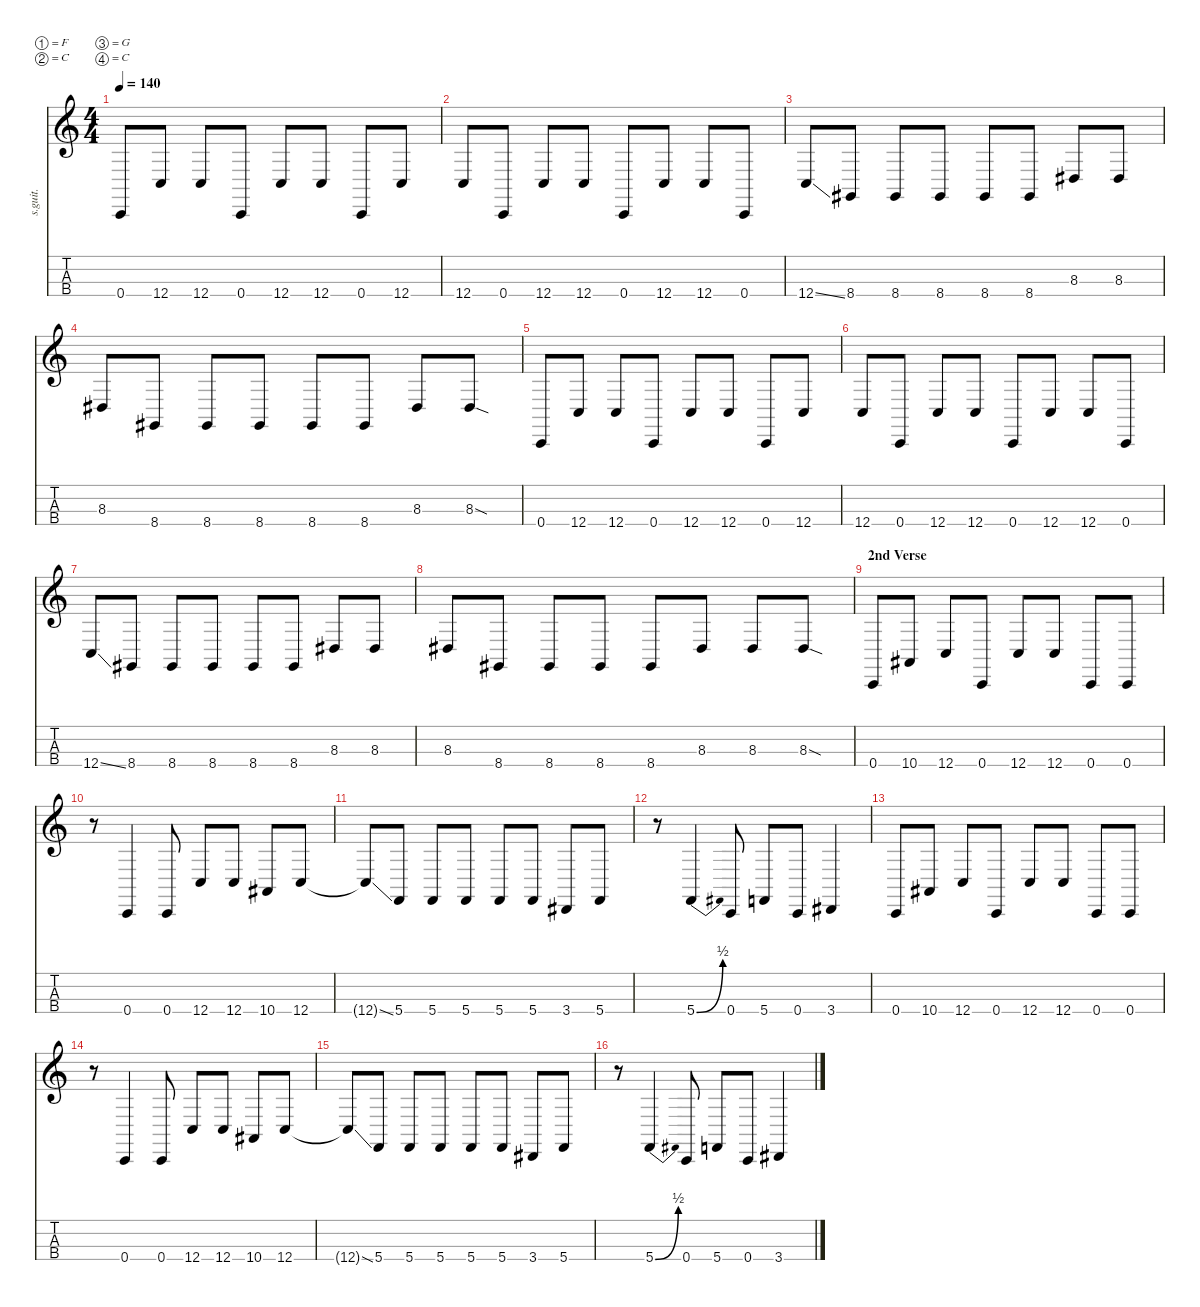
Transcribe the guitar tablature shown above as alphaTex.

\defaultSystemsLayout 4
\hideDynamics
\bracketExtendMode nobrackets
\track ("Chi Cheng" "s.guit.") {instrument electricbassfinger}
\staff {score tabs}
\tuning (F2 C2 G1 C1)
\ts (4 4)
\tempo 140
\clef g2
\ks c
0.4.8{lyrics (0 "") lyrics (1 "") lyrics (2 "") lyrics (3 "") lyrics (4 "") dy fff} 12.4.8{lyrics (0 "") lyrics (1 "") lyrics (2 "") lyrics (3 "") lyrics (4 "")} 12.4.8{lyrics (0 "") lyrics (1 "") lyrics (2 "") lyrics (3 "") lyrics (4 "")} 0.4.8{lyrics (0 "") lyrics (1 "") lyrics (2 "") lyrics (3 "") lyrics (4 "")} 12.4.8{lyrics (0 "") lyrics (1 "") lyrics (2 "") lyrics (3 "") lyrics (4 "")} 12.4.8{lyrics (0 "") lyrics (1 "") lyrics (2 "") lyrics (3 "") lyrics (4 "")} 0.4.8{lyrics (0 "") lyrics (1 "") lyrics (2 "") lyrics (3 "") lyrics (4 "")} 12.4.8{lyrics (0 "") lyrics (1 "") lyrics (2 "") lyrics (3 "") lyrics (4 "")} |
12.4.8{lyrics (0 "") lyrics (1 "") lyrics (2 "") lyrics (3 "") lyrics (4 "")} 0.4.8{lyrics (0 "") lyrics (1 "") lyrics (2 "") lyrics (3 "") lyrics (4 "")} 12.4.8{lyrics (0 "") lyrics (1 "") lyrics (2 "") lyrics (3 "") lyrics (4 "")} 12.4.8{lyrics (0 "") lyrics (1 "") lyrics (2 "") lyrics (3 "") lyrics (4 "")} 0.4.8{lyrics (0 "") lyrics (1 "") lyrics (2 "") lyrics (3 "") lyrics (4 "")} 12.4.8{lyrics (0 "") lyrics (1 "") lyrics (2 "") lyrics (3 "") lyrics (4 "")} 12.4.8{lyrics (0 "") lyrics (1 "") lyrics (2 "") lyrics (3 "") lyrics (4 "")} 0.4.8{lyrics (0 "") lyrics (1 "") lyrics (2 "") lyrics (3 "") lyrics (4 "")} |
12.4{ss}.8{lyrics (0 "") lyrics (1 "") lyrics (2 "") lyrics (3 "") lyrics (4 "")} 8.4{acc #}.8{lyrics (0 "") lyrics (1 "") lyrics (2 "") lyrics (3 "") lyrics (4 "")} 8.4{acc #}.8{lyrics (0 "") lyrics (1 "") lyrics (2 "") lyrics (3 "") lyrics (4 "")} 8.4{acc #}.8{lyrics (0 "") lyrics (1 "") lyrics (2 "") lyrics (3 "") lyrics (4 "")} 8.4{acc #}.8{lyrics (0 "") lyrics (1 "") lyrics (2 "") lyrics (3 "") lyrics (4 "")} 8.4{acc #}.8{lyrics (0 "") lyrics (1 "") lyrics (2 "") lyrics (3 "") lyrics (4 "")} 8.3{acc #}.8{lyrics (0 "") lyrics (1 "") lyrics (2 "") lyrics (3 "") lyrics (4 "")} 8.3{acc #}.8{lyrics (0 "") lyrics (1 "") lyrics (2 "") lyrics (3 "") lyrics (4 "")} |
8.3{acc #}.8{lyrics (0 "") lyrics (1 "") lyrics (2 "") lyrics (3 "") lyrics (4 "")} 8.4{acc #}.8{lyrics (0 "") lyrics (1 "") lyrics (2 "") lyrics (3 "") lyrics (4 "")} 8.4{acc #}.8{lyrics (0 "") lyrics (1 "") lyrics (2 "") lyrics (3 "") lyrics (4 "")} 8.4{acc #}.8{lyrics (0 "") lyrics (1 "") lyrics (2 "") lyrics (3 "") lyrics (4 "")} 8.4{acc #}.8{lyrics (0 "") lyrics (1 "") lyrics (2 "") lyrics (3 "") lyrics (4 "")} 8.4{acc #}.8{lyrics (0 "") lyrics (1 "") lyrics (2 "") lyrics (3 "") lyrics (4 "")} 8.3{acc #}.8{lyrics (0 "") lyrics (1 "") lyrics (2 "") lyrics (3 "") lyrics (4 "")} 8.3{sod acc #}.8{lyrics (0 "") lyrics (1 "") lyrics (2 "") lyrics (3 "") lyrics (4 "")} |
0.4.8{lyrics (0 "") lyrics (1 "") lyrics (2 "") lyrics (3 "") lyrics (4 "")} 12.4.8{lyrics (0 "") lyrics (1 "") lyrics (2 "") lyrics (3 "") lyrics (4 "")} 12.4.8{lyrics (0 "") lyrics (1 "") lyrics (2 "") lyrics (3 "") lyrics (4 "")} 0.4.8{lyrics (0 "") lyrics (1 "") lyrics (2 "") lyrics (3 "") lyrics (4 "")} 12.4.8{lyrics (0 "") lyrics (1 "") lyrics (2 "") lyrics (3 "") lyrics (4 "")} 12.4.8{lyrics (0 "") lyrics (1 "") lyrics (2 "") lyrics (3 "") lyrics (4 "")} 0.4.8{lyrics (0 "") lyrics (1 "") lyrics (2 "") lyrics (3 "") lyrics (4 "")} 12.4.8{lyrics (0 "") lyrics (1 "") lyrics (2 "") lyrics (3 "") lyrics (4 "")} |
12.4.8{lyrics (0 "") lyrics (1 "") lyrics (2 "") lyrics (3 "") lyrics (4 "")} 0.4.8{lyrics (0 "") lyrics (1 "") lyrics (2 "") lyrics (3 "") lyrics (4 "")} 12.4.8{lyrics (0 "") lyrics (1 "") lyrics (2 "") lyrics (3 "") lyrics (4 "")} 12.4.8{lyrics (0 "") lyrics (1 "") lyrics (2 "") lyrics (3 "") lyrics (4 "")} 0.4.8{lyrics (0 "") lyrics (1 "") lyrics (2 "") lyrics (3 "") lyrics (4 "")} 12.4.8{lyrics (0 "") lyrics (1 "") lyrics (2 "") lyrics (3 "") lyrics (4 "")} 12.4.8{lyrics (0 "") lyrics (1 "") lyrics (2 "") lyrics (3 "") lyrics (4 "")} 0.4.8{lyrics (0 "") lyrics (1 "") lyrics (2 "") lyrics (3 "") lyrics (4 "")} |
12.4{ss}.8{lyrics (0 "") lyrics (1 "") lyrics (2 "") lyrics (3 "") lyrics (4 "")} 8.4{acc #}.8{lyrics (0 "") lyrics (1 "") lyrics (2 "") lyrics (3 "") lyrics (4 "")} 8.4{acc #}.8{lyrics (0 "") lyrics (1 "") lyrics (2 "") lyrics (3 "") lyrics (4 "")} 8.4{acc #}.8{lyrics (0 "") lyrics (1 "") lyrics (2 "") lyrics (3 "") lyrics (4 "")} 8.4{acc #}.8{lyrics (0 "") lyrics (1 "") lyrics (2 "") lyrics (3 "") lyrics (4 "")} 8.4{acc #}.8{lyrics (0 "") lyrics (1 "") lyrics (2 "") lyrics (3 "") lyrics (4 "")} 8.3{acc #}.8{lyrics (0 "") lyrics (1 "") lyrics (2 "") lyrics (3 "") lyrics (4 "")} 8.3{acc #}.8{lyrics (0 "") lyrics (1 "") lyrics (2 "") lyrics (3 "") lyrics (4 "")} |
8.3{acc #}.8{lyrics (0 "") lyrics (1 "") lyrics (2 "") lyrics (3 "") lyrics (4 "")} 8.4{acc #}.8{lyrics (0 "") lyrics (1 "") lyrics (2 "") lyrics (3 "") lyrics (4 "")} 8.4{acc #}.8{lyrics (0 "") lyrics (1 "") lyrics (2 "") lyrics (3 "") lyrics (4 "")} 8.4{acc #}.8{lyrics (0 "") lyrics (1 "") lyrics (2 "") lyrics (3 "") lyrics (4 "")} 8.4{acc #}.8{lyrics (0 "") lyrics (1 "") lyrics (2 "") lyrics (3 "") lyrics (4 "")} 8.3{acc #}.8{lyrics (0 "") lyrics (1 "") lyrics (2 "") lyrics (3 "") lyrics (4 "")} 8.3{acc #}.8{lyrics (0 "") lyrics (1 "") lyrics (2 "") lyrics (3 "") lyrics (4 "")} 8.3{sod acc #}.8{lyrics (0 "") lyrics (1 "") lyrics (2 "") lyrics (3 "") lyrics (4 "")} |
\section ("" "2nd Verse")
0.4.8{lyrics (0 "") lyrics (1 "") lyrics (2 "") lyrics (3 "") lyrics (4 "")} 10.4{acc #}.8{lyrics (0 "") lyrics (1 "") lyrics (2 "") lyrics (3 "") lyrics (4 "")} 12.4.8{lyrics (0 "") lyrics (1 "") lyrics (2 "") lyrics (3 "") lyrics (4 "")} 0.4.8{lyrics (0 "") lyrics (1 "") lyrics (2 "") lyrics (3 "") lyrics (4 "")} 12.4.8{lyrics (0 "") lyrics (1 "") lyrics (2 "") lyrics (3 "") lyrics (4 "")} 12.4.8{lyrics (0 "") lyrics (1 "") lyrics (2 "") lyrics (3 "") lyrics (4 "")} 0.4.8{lyrics (0 "") lyrics (1 "") lyrics (2 "") lyrics (3 "") lyrics (4 "")} 0.4.8{lyrics (0 "") lyrics (1 "") lyrics (2 "") lyrics (3 "") lyrics (4 "")} |
r.8 0.4.4{lyrics (0 "") lyrics (1 "") lyrics (2 "") lyrics (3 "") lyrics (4 "")} 0.4.8{lyrics (0 "") lyrics (1 "") lyrics (2 "") lyrics (3 "") lyrics (4 "")} 12.4.8{lyrics (0 "") lyrics (1 "") lyrics (2 "") lyrics (3 "") lyrics (4 "")} 12.4.8{lyrics (0 "") lyrics (1 "") lyrics (2 "") lyrics (3 "") lyrics (4 "")} 10.4{acc #}.8{lyrics (0 "") lyrics (1 "") lyrics (2 "") lyrics (3 "") lyrics (4 "")} 12.4.8{lyrics (0 "") lyrics (1 "") lyrics (2 "") lyrics (3 "") lyrics (4 "")} |
12.4{ss t}.8{lyrics (0 "") lyrics (1 "") lyrics (2 "") lyrics (3 "") lyrics (4 "")} 5.4.8{lyrics (0 "") lyrics (1 "") lyrics (2 "") lyrics (3 "") lyrics (4 "")} 5.4.8{lyrics (0 "") lyrics (1 "") lyrics (2 "") lyrics (3 "") lyrics (4 "")} 5.4.8{lyrics (0 "") lyrics (1 "") lyrics (2 "") lyrics (3 "") lyrics (4 "")} 5.4.8{lyrics (0 "") lyrics (1 "") lyrics (2 "") lyrics (3 "") lyrics (4 "")} 5.4.8{lyrics (0 "") lyrics (1 "") lyrics (2 "") lyrics (3 "") lyrics (4 "")} 3.4{acc #}.8{lyrics (0 "") lyrics (1 "") lyrics (2 "") lyrics (3 "") lyrics (4 "")} 5.4.8{lyrics (0 "") lyrics (1 "") lyrics (2 "") lyrics (3 "") lyrics (4 "")} |
r.8 5.4{be (bend 0 0 13.799999999999999 2)}.4{lyrics (0 "") lyrics (1 "") lyrics (2 "") lyrics (3 "") lyrics (4 "")} 0.4.8{lyrics (0 "") lyrics (1 "") lyrics (2 "") lyrics (3 "") lyrics (4 "")} 5.4.8{lyrics (0 "") lyrics (1 "") lyrics (2 "") lyrics (3 "") lyrics (4 "")} 0.4.8{lyrics (0 "") lyrics (1 "") lyrics (2 "") lyrics (3 "") lyrics (4 "")} 3.4{acc #}.4{lyrics (0 "") lyrics (1 "") lyrics (2 "") lyrics (3 "") lyrics (4 "")} |
0.4.8{lyrics (0 "") lyrics (1 "") lyrics (2 "") lyrics (3 "") lyrics (4 "")} 10.4{acc #}.8{lyrics (0 "") lyrics (1 "") lyrics (2 "") lyrics (3 "") lyrics (4 "")} 12.4.8{lyrics (0 "") lyrics (1 "") lyrics (2 "") lyrics (3 "") lyrics (4 "")} 0.4.8{lyrics (0 "") lyrics (1 "") lyrics (2 "") lyrics (3 "") lyrics (4 "")} 12.4.8{lyrics (0 "") lyrics (1 "") lyrics (2 "") lyrics (3 "") lyrics (4 "")} 12.4.8{lyrics (0 "") lyrics (1 "") lyrics (2 "") lyrics (3 "") lyrics (4 "")} 0.4.8{lyrics (0 "") lyrics (1 "") lyrics (2 "") lyrics (3 "") lyrics (4 "")} 0.4.8{lyrics (0 "") lyrics (1 "") lyrics (2 "") lyrics (3 "") lyrics (4 "")} |
r.8 0.4.4{lyrics (0 "") lyrics (1 "") lyrics (2 "") lyrics (3 "") lyrics (4 "")} 0.4.8{lyrics (0 "") lyrics (1 "") lyrics (2 "") lyrics (3 "") lyrics (4 "")} 12.4.8{lyrics (0 "") lyrics (1 "") lyrics (2 "") lyrics (3 "") lyrics (4 "")} 12.4.8{lyrics (0 "") lyrics (1 "") lyrics (2 "") lyrics (3 "") lyrics (4 "")} 10.4{acc #}.8{lyrics (0 "") lyrics (1 "") lyrics (2 "") lyrics (3 "") lyrics (4 "")} 12.4.8{lyrics (0 "") lyrics (1 "") lyrics (2 "") lyrics (3 "") lyrics (4 "")} |
12.4{ss t}.8{lyrics (0 "") lyrics (1 "") lyrics (2 "") lyrics (3 "") lyrics (4 "")} 5.4.8{lyrics (0 "") lyrics (1 "") lyrics (2 "") lyrics (3 "") lyrics (4 "")} 5.4.8{lyrics (0 "") lyrics (1 "") lyrics (2 "") lyrics (3 "") lyrics (4 "")} 5.4.8{lyrics (0 "") lyrics (1 "") lyrics (2 "") lyrics (3 "") lyrics (4 "")} 5.4.8{lyrics (0 "") lyrics (1 "") lyrics (2 "") lyrics (3 "") lyrics (4 "")} 5.4.8{lyrics (0 "") lyrics (1 "") lyrics (2 "") lyrics (3 "") lyrics (4 "")} 3.4{acc #}.8{lyrics (0 "") lyrics (1 "") lyrics (2 "") lyrics (3 "") lyrics (4 "")} 5.4.8{lyrics (0 "") lyrics (1 "") lyrics (2 "") lyrics (3 "") lyrics (4 "")} |
r.8 5.4{be (bend 0 0 13.799999999999999 2)}.4{lyrics (0 "") lyrics (1 "") lyrics (2 "") lyrics (3 "") lyrics (4 "")} 0.4.8{lyrics (0 "") lyrics (1 "") lyrics (2 "") lyrics (3 "") lyrics (4 "")} 5.4.8{lyrics (0 "") lyrics (1 "") lyrics (2 "") lyrics (3 "") lyrics (4 "")} 0.4.8{lyrics (0 "") lyrics (1 "") lyrics (2 "") lyrics (3 "") lyrics (4 "")} 3.4{acc #}.4{lyrics (0 "") lyrics (1 "") lyrics (2 "") lyrics (3 "") lyrics (4 "")}
